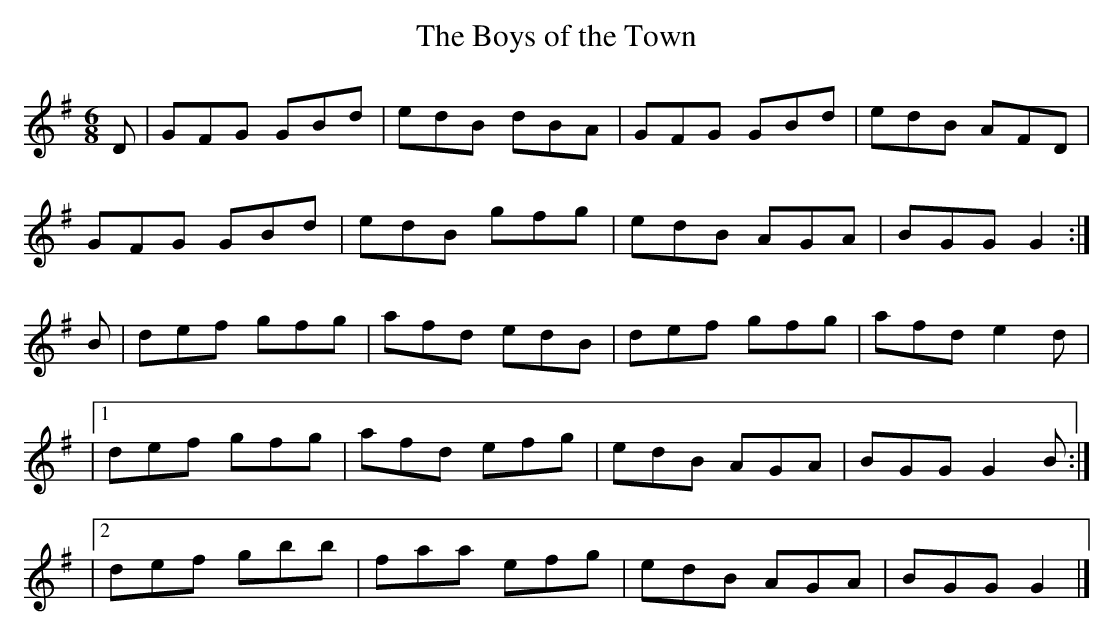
X:1
T: The Boys of the Town
M: 6/8
L: 1/8
K: G
D|GFG GBd|edB dBA|GFG GBd|edB AFD|
GFG GBd|edB gfg|edB AGA|BGG G2:|
B|def gfg|afd edB|def gfg|afd e2d|
|1 def gfg|afd efg|edB AGA|BGG G2B:|
|2 def gbb|faa efg|edB AGA|BGG G2|]
